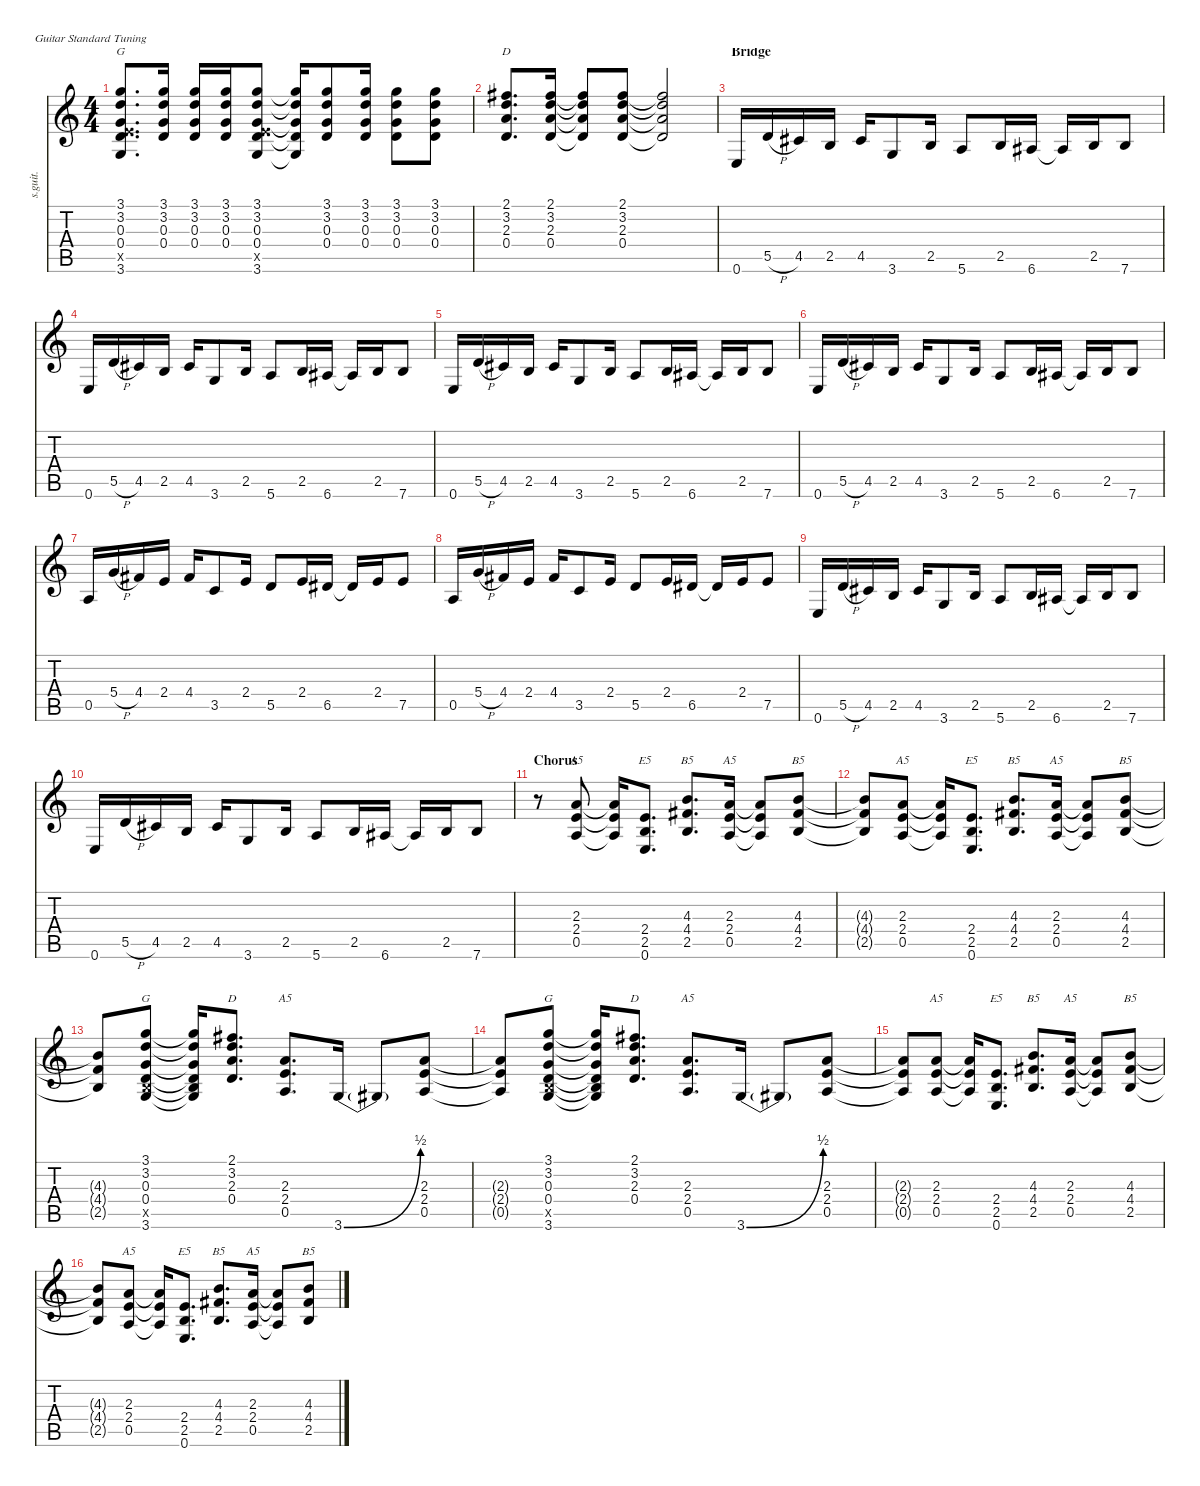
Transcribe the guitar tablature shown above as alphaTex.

\defaultSystemsLayout 4
\hideDynamics
\bracketExtendMode nobrackets
\track ("Malcom Young - Rhythm Guitar" "s.guit.") {instrument overdrivenguitar}
\staff {score tabs}
\tuning (E4 B3 G3 D3 A2 E2)
\chord ("E5" 3 1 2 2 0 x) {showdiagram false}
\chord ("A5" 3 1 2 2 0 x) {showdiagram false}
\chord ("B5" 3 1 2 2 0 x) {showdiagram false}
\chord ("G" 3 1 2 2 0 x) {showdiagram false}
\chord ("D" 3 1 2 2 0 x) {showdiagram false}
\ts (4 4)
\tempo (97 hide)
\clef g2
\ks c
(7.5{x} 3.1 3.2 0.3 0.4 3.6).8{d ch "G" lyrics (0 "") lyrics (1 "") lyrics (2 "") lyrics (3 "") lyrics (4 "") dy f} (3.1 3.2 0.3 0.4).16{lyrics (0 "") lyrics (1 "") lyrics (2 "") lyrics (3 "") lyrics (4 "")} (3.1 3.2 0.3 0.4).16{lyrics (0 "") lyrics (1 "") lyrics (2 "") lyrics (3 "") lyrics (4 "")} (3.1 3.2 0.3 0.4).16{lyrics (0 "") lyrics (1 "") lyrics (2 "") lyrics (3 "") lyrics (4 "")} (7.5{x} 3.1 3.2 0.3 0.4 3.6).8{lyrics (0 "") lyrics (1 "") lyrics (2 "") lyrics (3 "") lyrics (4 "")} (3.1{t} 3.2{t} 0.3{t} 0.4{t} 3.6{t}).16{lyrics (0 "") lyrics (1 "") lyrics (2 "") lyrics (3 "") lyrics (4 "")} (3.1 3.2 0.3 0.4).8{lyrics (0 "") lyrics (1 "") lyrics (2 "") lyrics (3 "") lyrics (4 "")} (3.1 3.2 0.3 0.4).16{lyrics (0 "") lyrics (1 "") lyrics (2 "") lyrics (3 "") lyrics (4 "")} (3.1 3.2 0.3 0.4).8{lyrics (0 "") lyrics (1 "") lyrics (2 "") lyrics (3 "") lyrics (4 "")} (3.1 3.2 0.3 0.4).8{lyrics (0 "") lyrics (1 "") lyrics (2 "") lyrics (3 "") lyrics (4 "")} |
(2.1{acc #} 3.2 2.3 0.4).8{d ch "D" lyrics (0 "") lyrics (1 "") lyrics (2 "") lyrics (3 "") lyrics (4 "")} (2.1{acc #} 3.2 2.3 0.4).16{lyrics (0 "") lyrics (1 "") lyrics (2 "") lyrics (3 "") lyrics (4 "")} (2.1{t acc #} 3.2{t} 2.3{t} 0.4{t}).8{lyrics (0 "") lyrics (1 "") lyrics (2 "") lyrics (3 "") lyrics (4 "")} (2.1{acc #} 3.2 2.3 0.4).8{lyrics (0 "") lyrics (1 "") lyrics (2 "") lyrics (3 "") lyrics (4 "")} (2.1{t acc #} 3.2{t} 2.3{t} 0.4{t}).2{lyrics (0 "") lyrics (1 "") lyrics (2 "") lyrics (3 "") lyrics (4 "")} |
\section ("" "Bridge")
0.6.16{lyrics (0 "") lyrics (1 "") lyrics (2 "") lyrics (3 "") lyrics (4 "")} 5.5{h}.16{lyrics (0 "") lyrics (1 "") lyrics (2 "") lyrics (3 "") lyrics (4 "")} 4.5{acc #}.16{lyrics (0 "") lyrics (1 "") lyrics (2 "") lyrics (3 "") lyrics (4 "")} 2.5.16{lyrics (0 "") lyrics (1 "") lyrics (2 "") lyrics (3 "") lyrics (4 "")} 4.5{acc #}.16{lyrics (0 "") lyrics (1 "") lyrics (2 "") lyrics (3 "") lyrics (4 "")} 3.6.8{lyrics (0 "") lyrics (1 "") lyrics (2 "") lyrics (3 "") lyrics (4 "")} 2.5.16{lyrics (0 "") lyrics (1 "") lyrics (2 "") lyrics (3 "") lyrics (4 "")} 5.6.8{lyrics (0 "") lyrics (1 "") lyrics (2 "") lyrics (3 "") lyrics (4 "")} 2.5.16{lyrics (0 "") lyrics (1 "") lyrics (2 "") lyrics (3 "") lyrics (4 "")} 6.6{acc #}.16{lyrics (0 "") lyrics (1 "") lyrics (2 "") lyrics (3 "") lyrics (4 "")} 6.6{t acc #}.16{lyrics (0 "") lyrics (1 "") lyrics (2 "") lyrics (3 "") lyrics (4 "")} 2.5.16{lyrics (0 "") lyrics (1 "") lyrics (2 "") lyrics (3 "") lyrics (4 "")} 7.6.8{lyrics (0 "") lyrics (1 "") lyrics (2 "") lyrics (3 "") lyrics (4 "")} |
0.6.16{lyrics (0 "") lyrics (1 "") lyrics (2 "") lyrics (3 "") lyrics (4 "")} 5.5{h}.16{lyrics (0 "") lyrics (1 "") lyrics (2 "") lyrics (3 "") lyrics (4 "")} 4.5{acc #}.16{lyrics (0 "") lyrics (1 "") lyrics (2 "") lyrics (3 "") lyrics (4 "")} 2.5.16{lyrics (0 "") lyrics (1 "") lyrics (2 "") lyrics (3 "") lyrics (4 "")} 4.5{acc #}.16{lyrics (0 "") lyrics (1 "") lyrics (2 "") lyrics (3 "") lyrics (4 "")} 3.6.8{lyrics (0 "") lyrics (1 "") lyrics (2 "") lyrics (3 "") lyrics (4 "")} 2.5.16{lyrics (0 "") lyrics (1 "") lyrics (2 "") lyrics (3 "") lyrics (4 "")} 5.6.8{lyrics (0 "") lyrics (1 "") lyrics (2 "") lyrics (3 "") lyrics (4 "")} 2.5.16{lyrics (0 "") lyrics (1 "") lyrics (2 "") lyrics (3 "") lyrics (4 "")} 6.6{acc #}.16{lyrics (0 "") lyrics (1 "") lyrics (2 "") lyrics (3 "") lyrics (4 "")} 6.6{t acc #}.16{lyrics (0 "") lyrics (1 "") lyrics (2 "") lyrics (3 "") lyrics (4 "")} 2.5.16{lyrics (0 "") lyrics (1 "") lyrics (2 "") lyrics (3 "") lyrics (4 "")} 7.6.8{lyrics (0 "") lyrics (1 "") lyrics (2 "") lyrics (3 "") lyrics (4 "")} |
0.6.16{lyrics (0 "") lyrics (1 "") lyrics (2 "") lyrics (3 "") lyrics (4 "")} 5.5{h}.16{lyrics (0 "") lyrics (1 "") lyrics (2 "") lyrics (3 "") lyrics (4 "")} 4.5{acc #}.16{lyrics (0 "") lyrics (1 "") lyrics (2 "") lyrics (3 "") lyrics (4 "")} 2.5.16{lyrics (0 "") lyrics (1 "") lyrics (2 "") lyrics (3 "") lyrics (4 "")} 4.5{acc #}.16{lyrics (0 "") lyrics (1 "") lyrics (2 "") lyrics (3 "") lyrics (4 "")} 3.6.8{lyrics (0 "") lyrics (1 "") lyrics (2 "") lyrics (3 "") lyrics (4 "")} 2.5.16{lyrics (0 "") lyrics (1 "") lyrics (2 "") lyrics (3 "") lyrics (4 "")} 5.6.8{lyrics (0 "") lyrics (1 "") lyrics (2 "") lyrics (3 "") lyrics (4 "")} 2.5.16{lyrics (0 "") lyrics (1 "") lyrics (2 "") lyrics (3 "") lyrics (4 "")} 6.6{acc #}.16{lyrics (0 "") lyrics (1 "") lyrics (2 "") lyrics (3 "") lyrics (4 "")} 6.6{t acc #}.16{lyrics (0 "") lyrics (1 "") lyrics (2 "") lyrics (3 "") lyrics (4 "")} 2.5.16{lyrics (0 "") lyrics (1 "") lyrics (2 "") lyrics (3 "") lyrics (4 "")} 7.6.8{lyrics (0 "") lyrics (1 "") lyrics (2 "") lyrics (3 "") lyrics (4 "")} |
0.6.16{lyrics (0 "") lyrics (1 "") lyrics (2 "") lyrics (3 "") lyrics (4 "")} 5.5{h}.16{lyrics (0 "") lyrics (1 "") lyrics (2 "") lyrics (3 "") lyrics (4 "")} 4.5{acc #}.16{lyrics (0 "") lyrics (1 "") lyrics (2 "") lyrics (3 "") lyrics (4 "")} 2.5.16{lyrics (0 "") lyrics (1 "") lyrics (2 "") lyrics (3 "") lyrics (4 "")} 4.5{acc #}.16{lyrics (0 "") lyrics (1 "") lyrics (2 "") lyrics (3 "") lyrics (4 "")} 3.6.8{lyrics (0 "") lyrics (1 "") lyrics (2 "") lyrics (3 "") lyrics (4 "")} 2.5.16{lyrics (0 "") lyrics (1 "") lyrics (2 "") lyrics (3 "") lyrics (4 "")} 5.6.8{lyrics (0 "") lyrics (1 "") lyrics (2 "") lyrics (3 "") lyrics (4 "")} 2.5.16{lyrics (0 "") lyrics (1 "") lyrics (2 "") lyrics (3 "") lyrics (4 "")} 6.6{acc #}.16{lyrics (0 "") lyrics (1 "") lyrics (2 "") lyrics (3 "") lyrics (4 "")} 6.6{t acc #}.16{lyrics (0 "") lyrics (1 "") lyrics (2 "") lyrics (3 "") lyrics (4 "")} 2.5.16{lyrics (0 "") lyrics (1 "") lyrics (2 "") lyrics (3 "") lyrics (4 "")} 7.6.8{lyrics (0 "") lyrics (1 "") lyrics (2 "") lyrics (3 "") lyrics (4 "")} |
0.5.16{lyrics (0 "") lyrics (1 "") lyrics (2 "") lyrics (3 "") lyrics (4 "")} 5.4{h}.16{lyrics (0 "") lyrics (1 "") lyrics (2 "") lyrics (3 "") lyrics (4 "")} 4.4{acc #}.16{lyrics (0 "") lyrics (1 "") lyrics (2 "") lyrics (3 "") lyrics (4 "")} 2.4.16{lyrics (0 "") lyrics (1 "") lyrics (2 "") lyrics (3 "") lyrics (4 "")} 4.4{acc #}.16{lyrics (0 "") lyrics (1 "") lyrics (2 "") lyrics (3 "") lyrics (4 "")} 3.5.8{lyrics (0 "") lyrics (1 "") lyrics (2 "") lyrics (3 "") lyrics (4 "")} 2.4.16{lyrics (0 "") lyrics (1 "") lyrics (2 "") lyrics (3 "") lyrics (4 "")} 5.5.8{lyrics (0 "") lyrics (1 "") lyrics (2 "") lyrics (3 "") lyrics (4 "")} 2.4.16{lyrics (0 "") lyrics (1 "") lyrics (2 "") lyrics (3 "") lyrics (4 "")} 6.5{acc #}.16{lyrics (0 "") lyrics (1 "") lyrics (2 "") lyrics (3 "") lyrics (4 "")} 6.5{t acc #}.16{lyrics (0 "") lyrics (1 "") lyrics (2 "") lyrics (3 "") lyrics (4 "")} 2.4.16{lyrics (0 "") lyrics (1 "") lyrics (2 "") lyrics (3 "") lyrics (4 "")} 7.5.8{lyrics (0 "") lyrics (1 "") lyrics (2 "") lyrics (3 "") lyrics (4 "")} |
0.5.16{lyrics (0 "") lyrics (1 "") lyrics (2 "") lyrics (3 "") lyrics (4 "")} 5.4{h}.16{lyrics (0 "") lyrics (1 "") lyrics (2 "") lyrics (3 "") lyrics (4 "")} 4.4{acc #}.16{lyrics (0 "") lyrics (1 "") lyrics (2 "") lyrics (3 "") lyrics (4 "")} 2.4.16{lyrics (0 "") lyrics (1 "") lyrics (2 "") lyrics (3 "") lyrics (4 "")} 4.4{acc #}.16{lyrics (0 "") lyrics (1 "") lyrics (2 "") lyrics (3 "") lyrics (4 "")} 3.5.8{lyrics (0 "") lyrics (1 "") lyrics (2 "") lyrics (3 "") lyrics (4 "")} 2.4.16{lyrics (0 "") lyrics (1 "") lyrics (2 "") lyrics (3 "") lyrics (4 "")} 5.5.8{lyrics (0 "") lyrics (1 "") lyrics (2 "") lyrics (3 "") lyrics (4 "")} 2.4.16{lyrics (0 "") lyrics (1 "") lyrics (2 "") lyrics (3 "") lyrics (4 "")} 6.5{acc #}.16{lyrics (0 "") lyrics (1 "") lyrics (2 "") lyrics (3 "") lyrics (4 "")} 6.5{t acc #}.16{lyrics (0 "") lyrics (1 "") lyrics (2 "") lyrics (3 "") lyrics (4 "")} 2.4.16{lyrics (0 "") lyrics (1 "") lyrics (2 "") lyrics (3 "") lyrics (4 "")} 7.5.8{lyrics (0 "") lyrics (1 "") lyrics (2 "") lyrics (3 "") lyrics (4 "")} |
0.6.16{lyrics (0 "") lyrics (1 "") lyrics (2 "") lyrics (3 "") lyrics (4 "")} 5.5{h}.16{lyrics (0 "") lyrics (1 "") lyrics (2 "") lyrics (3 "") lyrics (4 "")} 4.5{acc #}.16{lyrics (0 "") lyrics (1 "") lyrics (2 "") lyrics (3 "") lyrics (4 "")} 2.5.16{lyrics (0 "") lyrics (1 "") lyrics (2 "") lyrics (3 "") lyrics (4 "")} 4.5{acc #}.16{lyrics (0 "") lyrics (1 "") lyrics (2 "") lyrics (3 "") lyrics (4 "")} 3.6.8{lyrics (0 "") lyrics (1 "") lyrics (2 "") lyrics (3 "") lyrics (4 "")} 2.5.16{lyrics (0 "") lyrics (1 "") lyrics (2 "") lyrics (3 "") lyrics (4 "")} 5.6.8{lyrics (0 "") lyrics (1 "") lyrics (2 "") lyrics (3 "") lyrics (4 "")} 2.5.16{lyrics (0 "") lyrics (1 "") lyrics (2 "") lyrics (3 "") lyrics (4 "")} 6.6{acc #}.16{lyrics (0 "") lyrics (1 "") lyrics (2 "") lyrics (3 "") lyrics (4 "")} 6.6{t acc #}.16{lyrics (0 "") lyrics (1 "") lyrics (2 "") lyrics (3 "") lyrics (4 "")} 2.5.16{lyrics (0 "") lyrics (1 "") lyrics (2 "") lyrics (3 "") lyrics (4 "")} 7.6.8{lyrics (0 "") lyrics (1 "") lyrics (2 "") lyrics (3 "") lyrics (4 "")} |
0.6.16{lyrics (0 "") lyrics (1 "") lyrics (2 "") lyrics (3 "") lyrics (4 "")} 5.5{h}.16{lyrics (0 "") lyrics (1 "") lyrics (2 "") lyrics (3 "") lyrics (4 "")} 4.5{acc #}.16{lyrics (0 "") lyrics (1 "") lyrics (2 "") lyrics (3 "") lyrics (4 "")} 2.5.16{lyrics (0 "") lyrics (1 "") lyrics (2 "") lyrics (3 "") lyrics (4 "")} 4.5{acc #}.16{lyrics (0 "") lyrics (1 "") lyrics (2 "") lyrics (3 "") lyrics (4 "")} 3.6.8{lyrics (0 "") lyrics (1 "") lyrics (2 "") lyrics (3 "") lyrics (4 "")} 2.5.16{lyrics (0 "") lyrics (1 "") lyrics (2 "") lyrics (3 "") lyrics (4 "")} 5.6.8{lyrics (0 "") lyrics (1 "") lyrics (2 "") lyrics (3 "") lyrics (4 "")} 2.5.16{lyrics (0 "") lyrics (1 "") lyrics (2 "") lyrics (3 "") lyrics (4 "")} 6.6{acc #}.16{lyrics (0 "") lyrics (1 "") lyrics (2 "") lyrics (3 "") lyrics (4 "")} 6.6{t acc #}.16{lyrics (0 "") lyrics (1 "") lyrics (2 "") lyrics (3 "") lyrics (4 "")} 2.5.16{lyrics (0 "") lyrics (1 "") lyrics (2 "") lyrics (3 "") lyrics (4 "")} 7.6.8{lyrics (0 "") lyrics (1 "") lyrics (2 "") lyrics (3 "") lyrics (4 "")} |
\section ("" "Chorus")
r.8 (2.3 2.4 0.5).8{ch "A5" lyrics (0 "") lyrics (1 "") lyrics (2 "") lyrics (3 "") lyrics (4 "")} (2.3{t} 2.4{t} 0.5{t}).16{lyrics (0 "") lyrics (1 "") lyrics (2 "") lyrics (3 "") lyrics (4 "")} (2.4 2.5 0.6).8{d ch "E5" lyrics (0 "") lyrics (1 "") lyrics (2 "") lyrics (3 "") lyrics (4 "")} (4.3 4.4{acc #} 2.5).8{d ch "B5" lyrics (0 "") lyrics (1 "") lyrics (2 "") lyrics (3 "") lyrics (4 "")} (2.3 2.4 0.5).16{ch "A5" lyrics (0 "") lyrics (1 "") lyrics (2 "") lyrics (3 "") lyrics (4 "")} (2.3{t} 2.4{t} 0.5{t}).8{lyrics (0 "") lyrics (1 "") lyrics (2 "") lyrics (3 "") lyrics (4 "")} (4.3 4.4{acc #} 2.5).8{ch "B5" lyrics (0 "") lyrics (1 "") lyrics (2 "") lyrics (3 "") lyrics (4 "")} |
(4.3{t} 4.4{t acc #} 2.5{t}).8{lyrics (0 "") lyrics (1 "") lyrics (2 "") lyrics (3 "") lyrics (4 "")} (2.3 2.4 0.5).8{ch "A5" lyrics (0 "") lyrics (1 "") lyrics (2 "") lyrics (3 "") lyrics (4 "")} (2.3{t} 2.4{t} 0.5{t}).16{lyrics (0 "") lyrics (1 "") lyrics (2 "") lyrics (3 "") lyrics (4 "")} (2.4 2.5 0.6).8{d ch "E5" lyrics (0 "") lyrics (1 "") lyrics (2 "") lyrics (3 "") lyrics (4 "")} (4.3 4.4{acc #} 2.5).8{d ch "B5" lyrics (0 "") lyrics (1 "") lyrics (2 "") lyrics (3 "") lyrics (4 "")} (2.3 2.4 0.5).16{ch "A5" lyrics (0 "") lyrics (1 "") lyrics (2 "") lyrics (3 "") lyrics (4 "")} (2.3{t} 2.4{t} 0.5{t}).8{lyrics (0 "") lyrics (1 "") lyrics (2 "") lyrics (3 "") lyrics (4 "")} (4.3 4.4{acc #} 2.5).8{ch "B5" lyrics (0 "") lyrics (1 "") lyrics (2 "") lyrics (3 "") lyrics (4 "")} |
(4.3{t} 4.4{t acc #} 2.5{t}).8{lyrics (0 "") lyrics (1 "") lyrics (2 "") lyrics (3 "") lyrics (4 "")} (3.1 3.2 0.3 0.4 2.5{x} 3.6).8{ch "G" lyrics (0 "") lyrics (1 "") lyrics (2 "") lyrics (3 "") lyrics (4 "")} (3.1{t} 3.2{t} 0.3{t} 0.4{t} 2.5{t} 3.6{t}).16{lyrics (0 "") lyrics (1 "") lyrics (2 "") lyrics (3 "") lyrics (4 "")} (2.1{acc #} 3.2 2.3 0.4).8{d ch "D" lyrics (0 "") lyrics (1 "") lyrics (2 "") lyrics (3 "") lyrics (4 "")} (2.3 2.4 0.5).8{d ch "A5" lyrics (0 "") lyrics (1 "") lyrics (2 "") lyrics (3 "") lyrics (4 "")} 3.6{be (bend 0 0 15 2)}.16{lyrics (0 "") lyrics (1 "") lyrics (2 "") lyrics (3 "") lyrics (4 "")} 3.6{t}.8{lyrics (0 "") lyrics (1 "") lyrics (2 "") lyrics (3 "") lyrics (4 "")} (2.3 2.4 0.5).8{lyrics (0 "") lyrics (1 "") lyrics (2 "") lyrics (3 "") lyrics (4 "")} |
(2.3{t} 2.4{t} 0.5{t}).8{lyrics (0 "") lyrics (1 "") lyrics (2 "") lyrics (3 "") lyrics (4 "")} (3.1 3.2 0.3 0.4 2.5{x} 3.6).8{ch "G" lyrics (0 "") lyrics (1 "") lyrics (2 "") lyrics (3 "") lyrics (4 "")} (3.1{t} 3.2{t} 0.3{t} 0.4{t} 2.5{t} 3.6{t}).16{lyrics (0 "") lyrics (1 "") lyrics (2 "") lyrics (3 "") lyrics (4 "")} (2.1{acc #} 3.2 2.3 0.4).8{d ch "D" lyrics (0 "") lyrics (1 "") lyrics (2 "") lyrics (3 "") lyrics (4 "")} (2.3 2.4 0.5).8{d ch "A5" lyrics (0 "") lyrics (1 "") lyrics (2 "") lyrics (3 "") lyrics (4 "")} 3.6{be (bend 0 0 15 2)}.16{lyrics (0 "") lyrics (1 "") lyrics (2 "") lyrics (3 "") lyrics (4 "")} 3.6{t}.8{lyrics (0 "") lyrics (1 "") lyrics (2 "") lyrics (3 "") lyrics (4 "")} (2.3 2.4 0.5).8{lyrics (0 "") lyrics (1 "") lyrics (2 "") lyrics (3 "") lyrics (4 "")} |
(2.3{t} 2.4{t} 0.5{t}).8{lyrics (0 "") lyrics (1 "") lyrics (2 "") lyrics (3 "") lyrics (4 "")} (2.3 2.4 0.5).8{ch "A5" lyrics (0 "") lyrics (1 "") lyrics (2 "") lyrics (3 "") lyrics (4 "")} (2.3{t} 2.4{t} 0.5{t}).16{lyrics (0 "") lyrics (1 "") lyrics (2 "") lyrics (3 "") lyrics (4 "")} (2.4 2.5 0.6).8{d ch "E5" lyrics (0 "") lyrics (1 "") lyrics (2 "") lyrics (3 "") lyrics (4 "")} (4.3 4.4{acc #} 2.5).8{d ch "B5" lyrics (0 "") lyrics (1 "") lyrics (2 "") lyrics (3 "") lyrics (4 "")} (2.3 2.4 0.5).16{ch "A5" lyrics (0 "") lyrics (1 "") lyrics (2 "") lyrics (3 "") lyrics (4 "")} (2.3{t} 2.4{t} 0.5{t}).8{lyrics (0 "") lyrics (1 "") lyrics (2 "") lyrics (3 "") lyrics (4 "")} (4.3 4.4{acc #} 2.5).8{ch "B5" lyrics (0 "") lyrics (1 "") lyrics (2 "") lyrics (3 "") lyrics (4 "")} |
(4.3{t} 4.4{t acc #} 2.5{t}).8{lyrics (0 "") lyrics (1 "") lyrics (2 "") lyrics (3 "") lyrics (4 "")} (2.3 2.4 0.5).8{ch "A5" lyrics (0 "") lyrics (1 "") lyrics (2 "") lyrics (3 "") lyrics (4 "")} (2.3{t} 2.4{t} 0.5{t}).16{lyrics (0 "") lyrics (1 "") lyrics (2 "") lyrics (3 "") lyrics (4 "")} (2.4 2.5 0.6).8{d ch "E5" lyrics (0 "") lyrics (1 "") lyrics (2 "") lyrics (3 "") lyrics (4 "")} (4.3 4.4{acc #} 2.5).8{d ch "B5" lyrics (0 "") lyrics (1 "") lyrics (2 "") lyrics (3 "") lyrics (4 "")} (2.3 2.4 0.5).16{ch "A5" lyrics (0 "") lyrics (1 "") lyrics (2 "") lyrics (3 "") lyrics (4 "")} (2.3{t} 2.4{t} 0.5{t}).8{lyrics (0 "") lyrics (1 "") lyrics (2 "") lyrics (3 "") lyrics (4 "")} (4.3 4.4{acc #} 2.5).8{ch "B5" lyrics (0 "") lyrics (1 "") lyrics (2 "") lyrics (3 "") lyrics (4 "")}
